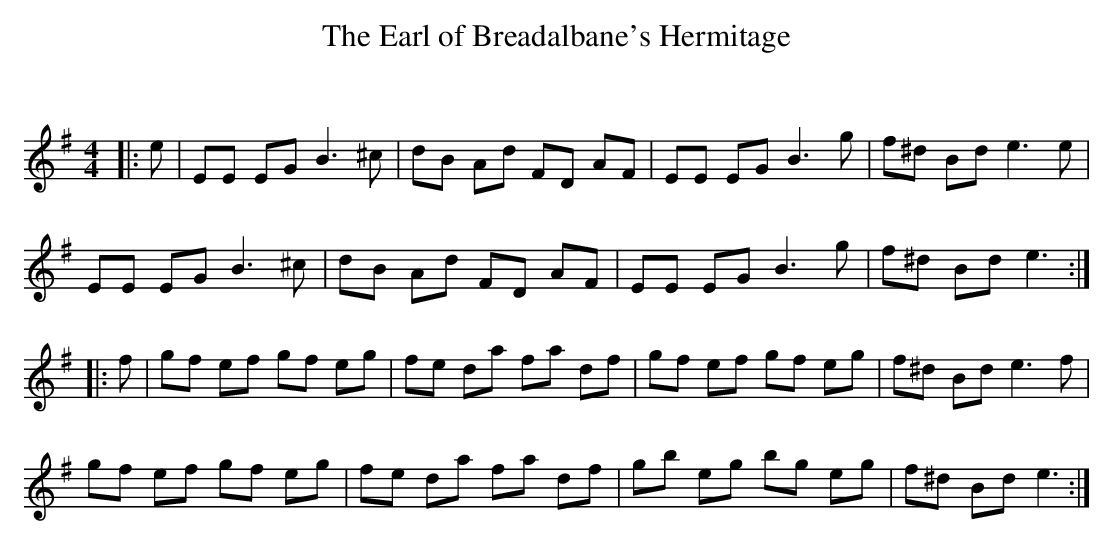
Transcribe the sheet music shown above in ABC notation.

X:1
T: The Earl of Breadalbane's Hermitage
C:
Q: 232
K:Em
M:4/4
L:1/8
|:e|EE EG B3^c|dB Ad FD AF|EE EG B3g|f^d Bd e3e|
EE EG B3^c|dB Ad FD AF|EE EG B3g|f^d Bd e3:|
|:f|gf ef gf eg|fe da fa df|gf ef gf eg|f^d Bd e3f|
gf ef gf eg|fe da fa df|gb eg bg eg|f^d Bd e3:|
